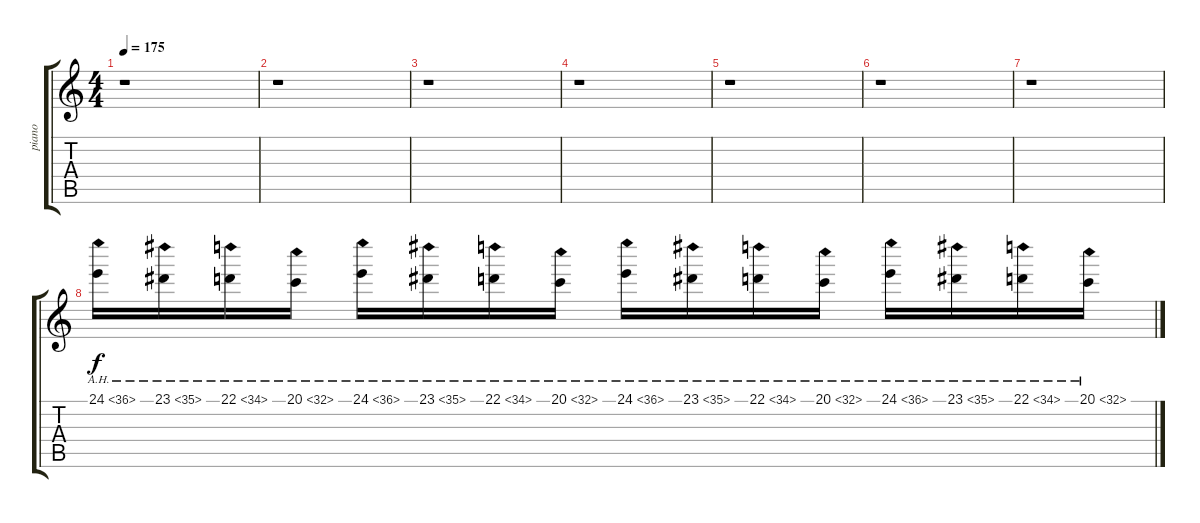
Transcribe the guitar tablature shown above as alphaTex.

\track ("piano" "piano") {instrument acousticgrandpiano}
\staff {score tabs}
\tuning (E4 B3 G3 D3 A2 E2) {hide}
\ts (4 4)
\tempo 175
\clef g2
\ks c
r.1{dy f} |
r.1 |
r.1 |
r.1 |
r.1 |
r.1 |
r.1 |
24.1{ah 12}.16 23.1{ah 12}.16 22.1{ah 12}.16 20.1{ah 12}.16 24.1{ah 12}.16 23.1{ah 12}.16 22.1{ah 12}.16 20.1{ah 12}.16 24.1{ah 12}.16 23.1{ah 12}.16 22.1{ah 12}.16 20.1{ah 12}.16 24.1{ah 12}.16 23.1{ah 12}.16 22.1{ah 12}.16 20.1{ah 12}.16
